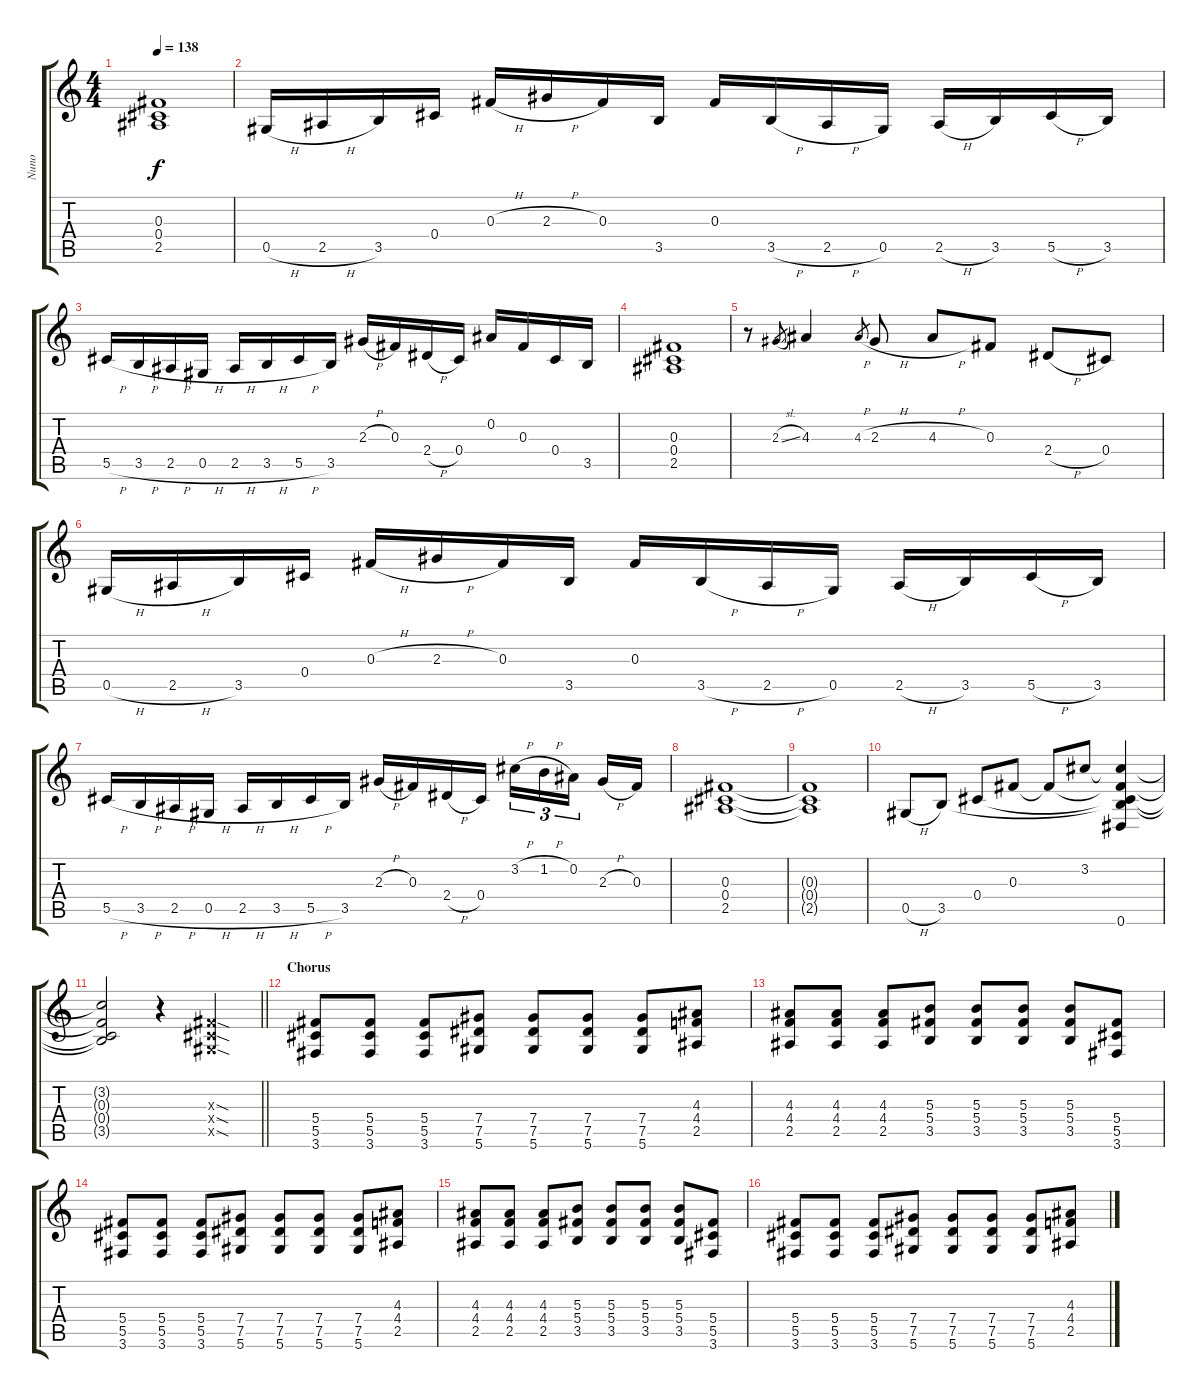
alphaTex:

\track ("Nuno" "Nuno") {instrument distortionguitar}
\staff {score tabs}
\tuning (Eb4 Bb3 Gb3 Db3 Ab2 Eb2) {hide}
\ts (4 4)
\tempo 138
\clef g2
\ks c
(0.3{t} 0.4{t} 2.5{t}).1{dy f} |
0.5{h}.16 2.5{h}.16 3.5.16 0.4.16 0.3{h}.16 2.3{h}.16 0.3.16 3.5.16 0.3.16 3.5{h}.16 2.5{h}.16 0.5.16 2.5{h}.16 3.5.16 5.5{h}.16 3.5.16 |
5.5{h}.16 3.5{h}.16 2.5{h}.16 0.5{h}.16 2.5{h}.16 3.5{h}.16 5.5{h}.16 3.5.16 2.3{h}.16 0.3.16 2.4{h}.16 0.4.16 0.2.16 0.3.16 0.4.16 3.5.16 |
(0.3 0.4 2.5).1 |
r.8 2.3{sl}.8{gr} 4.3.4 4.3{h}.8{gr} 2.3{h}.8 4.3{h}.8 0.3.8 2.4{h}.8 0.4.8 |
0.5{h}.16 2.5{h}.16 3.5.16 0.4.16 0.3{h}.16 2.3{h}.16 0.3.16 3.5.16 0.3.16 3.5{h}.16 2.5{h}.16 0.5.16 2.5{h}.16 3.5.16 5.5{h}.16 3.5.16 |
5.5{h}.16 3.5{h}.16 2.5{h}.16 0.5{h}.16 2.5{h}.16 3.5{h}.16 5.5{h}.16 3.5.16 2.3{h}.16 0.3.16 2.4{h}.16 0.4.16 3.2{h}.16{tu (3 2)} 1.2{h}.16{tu (3 2)} 0.2.16{tu (3 2) beam splitsecondary} 2.3{h}.16 0.3.16 |
(0.3 0.4 2.5).1 |
(0.3{t} 0.4{t} 2.5{t}).1 |
0.5{h}.8 3.5.8 0.4.8 0.3.8 0.3{t}.8 3.2.8 (3.2{t} 0.3{t} 0.4{t} 3.5{t} 0.6).4 |
\barLineRight lightlight
(3.2{t} 0.3{t} 0.4{t} 3.5{t}).2 r.4 (0.3{sod x} 0.4{sod x} 0.5{sod x}).4 |
\section ("" "Chorus")
(5.4 5.5 3.6).8 (5.4 5.5 3.6).8 (5.4 5.5 3.6).8 (7.4 7.5 5.6).8 (7.4 7.5 5.6).8 (7.4 7.5 5.6).8 (7.4 7.5 5.6).8 (4.3 4.4 2.5).8 |
(4.3 4.4 2.5).8 (4.3 4.4 2.5).8 (4.3 4.4 2.5).8 (5.3 5.4 3.5).8 (5.3 5.4 3.5).8 (5.3 5.4 3.5).8 (5.3 5.4 3.5).8 (5.4 5.5 3.6).8 |
(5.4 5.5 3.6).8 (5.4 5.5 3.6).8 (5.4 5.5 3.6).8 (7.4 7.5 5.6).8 (7.4 7.5 5.6).8 (7.4 7.5 5.6).8 (7.4 7.5 5.6).8 (4.3 4.4 2.5).8 |
(4.3 4.4 2.5).8 (4.3 4.4 2.5).8 (4.3 4.4 2.5).8 (5.3 5.4 3.5).8 (5.3 5.4 3.5).8 (5.3 5.4 3.5).8 (5.3 5.4 3.5).8 (5.4 5.5 3.6).8 |
(5.4 5.5 3.6).8 (5.4 5.5 3.6).8 (5.4 5.5 3.6).8 (7.4 7.5 5.6).8 (7.4 7.5 5.6).8 (7.4 7.5 5.6).8 (7.4 7.5 5.6).8 (4.3 4.4 2.5).8
